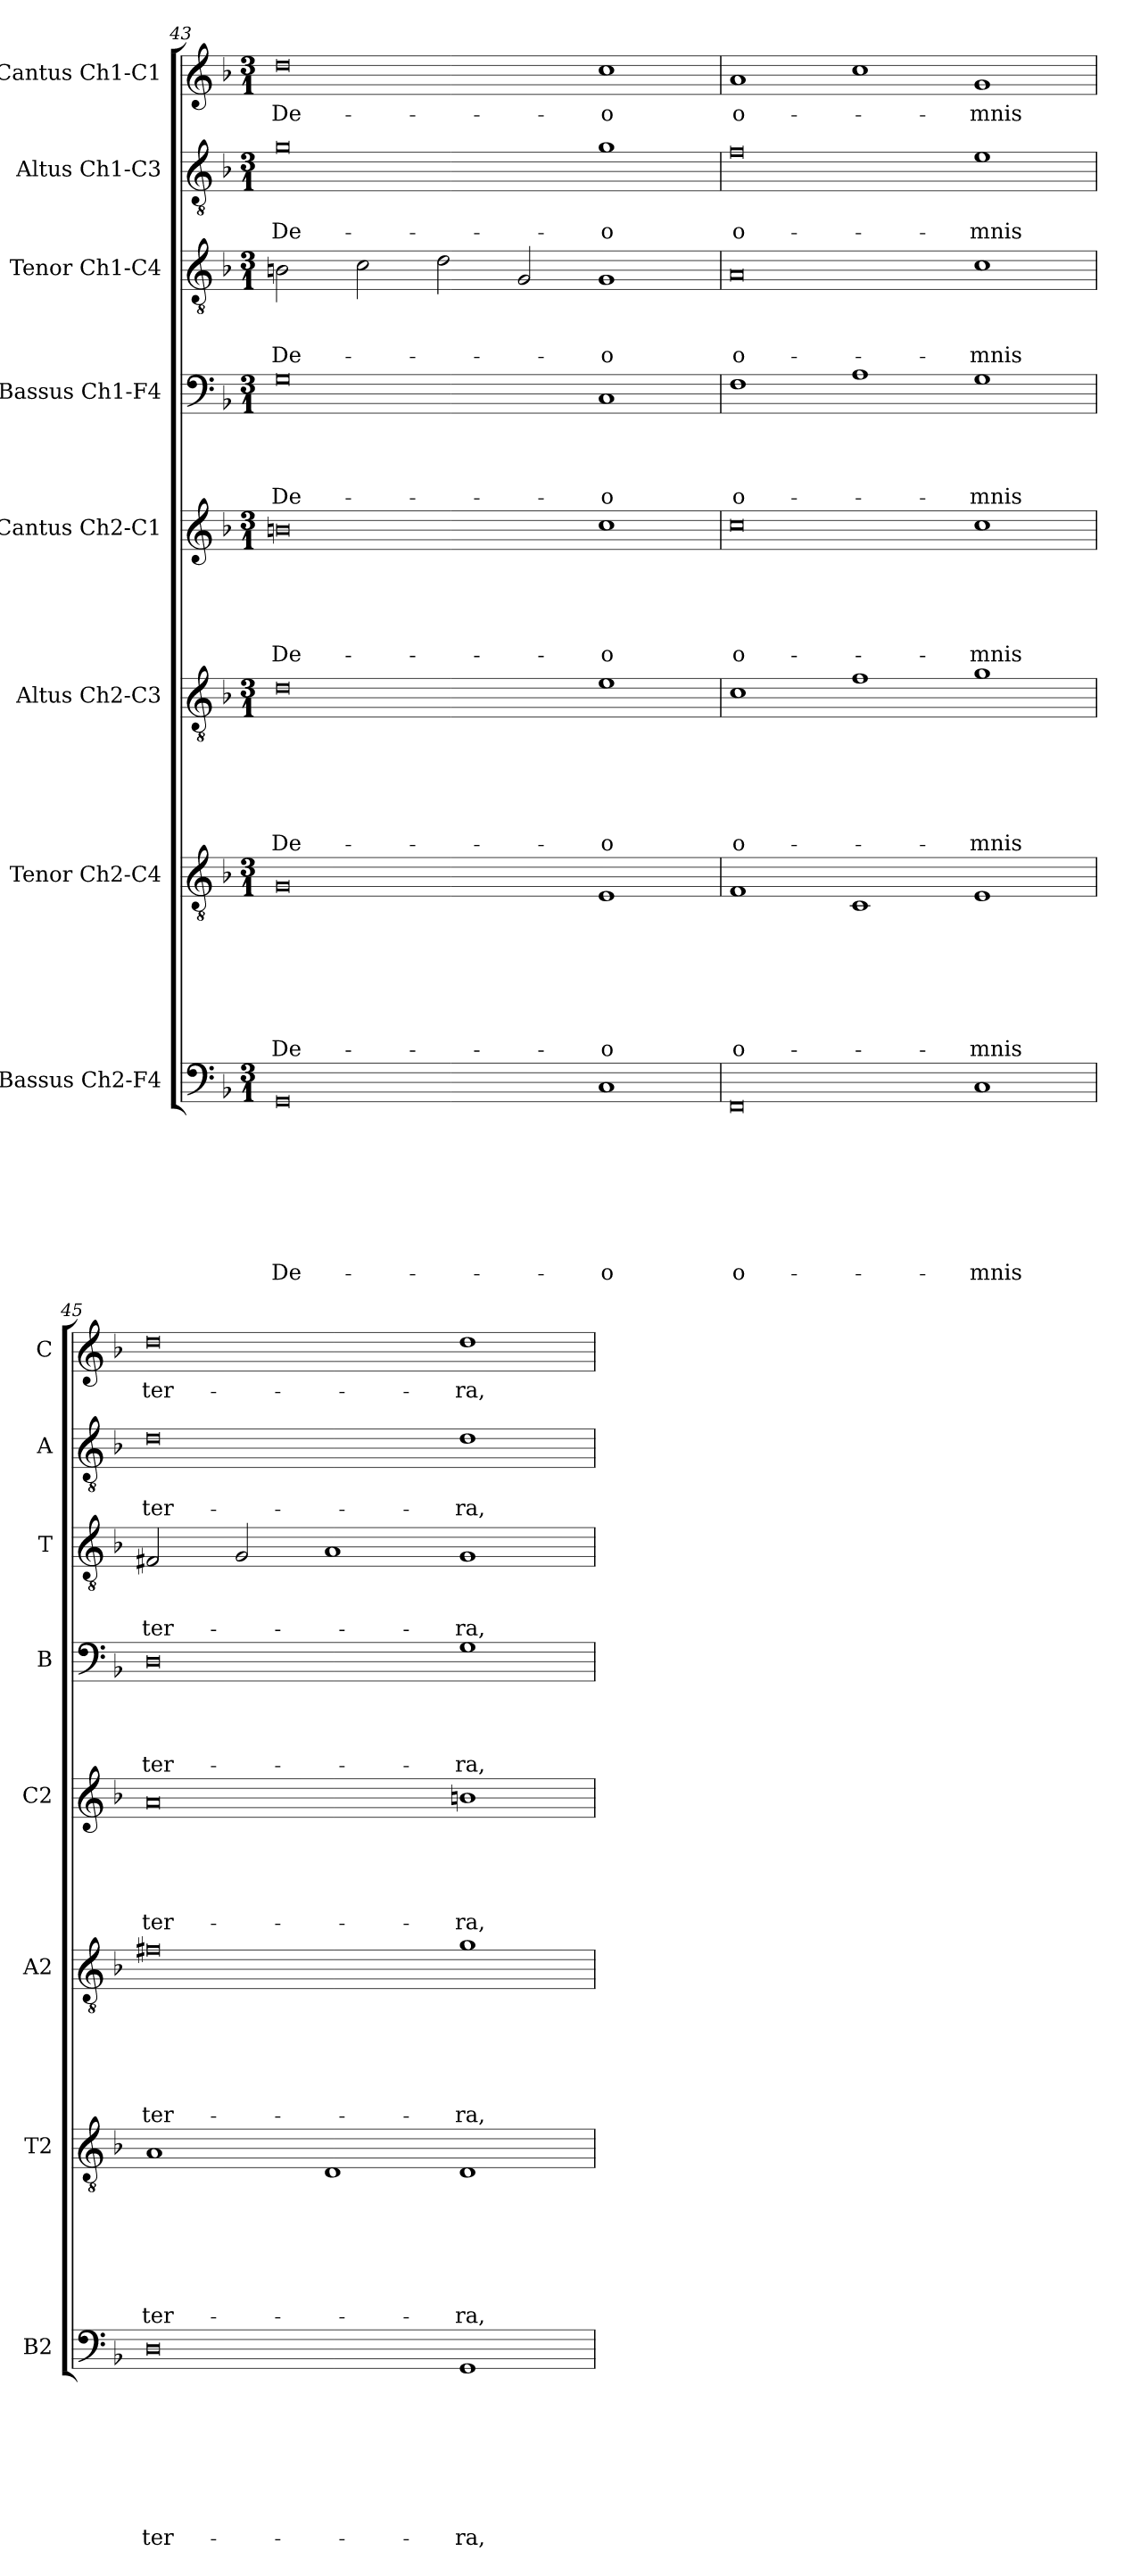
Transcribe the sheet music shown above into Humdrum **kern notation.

**kern	**text	**text	**text	**text	**text	**text	**text	**text	**kern	**text	**text	**text	**text	**text	**text	**text	**kern	**text	**text	**text	**text	**text	**text	**kern	**text	**text	**text	**text	**text	**kern	**text	**text	**text	**text	**kern	**text	**text	**text	**kern	**text	**text	**kern	**text
*part8	*part8	*part8	*part8	*part8	*part8	*part8	*part8	*part8	*part7	*part7	*part7	*part7	*part7	*part7	*part7	*part7	*part6	*part6	*part6	*part6	*part6	*part6	*part6	*part5	*part5	*part5	*part5	*part5	*part5	*part4	*part4	*part4	*part4	*part4	*part3	*part3	*part3	*part3	*part2	*part2	*part2	*part1	*part1
*staff8	*staff8	*staff8	*staff8	*staff8	*staff8	*staff8	*staff8	*staff8	*staff7	*staff7	*staff7	*staff7	*staff7	*staff7	*staff7	*staff7	*staff6	*staff6	*staff6	*staff6	*staff6	*staff6	*staff6	*staff5	*staff5	*staff5	*staff5	*staff5	*staff5	*staff4	*staff4	*staff4	*staff4	*staff4	*staff3	*staff3	*staff3	*staff3	*staff2	*staff2	*staff2	*staff1	*staff1
*I"Bassus Ch2-F4	*	*	*	*	*	*	*	*	*I"Tenor Ch2-C4	*	*	*	*	*	*	*	*I"Altus Ch2-C3	*	*	*	*	*	*	*I"Cantus Ch2-C1	*	*	*	*	*	*I"Bassus Ch1-F4	*	*	*	*	*I"Tenor Ch1-C4	*	*	*	*I"Altus Ch1-C3	*	*	*I"Cantus Ch1-C1	*
*I'B2	*	*	*	*	*	*	*	*	*I'T2	*	*	*	*	*	*	*	*I'A2	*	*	*	*	*	*	*I'C2	*	*	*	*	*	*I'B	*	*	*	*	*I'T	*	*	*	*I'A	*	*	*I'C	*
*clefF4	*	*	*	*	*	*	*	*	*clefGv2	*	*	*	*	*	*	*	*clefGv2	*	*	*	*	*	*	*clefG2	*	*	*	*	*	*clefF4	*	*	*	*	*clefGv2	*	*	*	*clefGv2	*	*	*clefG2	*
*k[b-]	*	*	*	*	*	*	*	*	*k[b-]	*	*	*	*	*	*	*	*k[b-]	*	*	*	*	*	*	*k[b-]	*	*	*	*	*	*k[b-]	*	*	*	*	*k[b-]	*	*	*	*k[b-]	*	*	*k[b-]	*
*F:	*	*	*	*	*	*	*	*	*F:	*	*	*	*	*	*	*	*F:	*	*	*	*	*	*	*F:	*	*	*	*	*	*F:	*	*	*	*	*F:	*	*	*	*F:	*	*	*F:	*
*M3/1	*	*	*	*	*	*	*	*	*M3/1	*	*	*	*	*	*	*	*M3/1	*	*	*	*	*	*	*M3/1	*	*	*	*	*	*M3/1	*	*	*	*	*M3/1	*	*	*	*M3/1	*	*	*M3/1	*
=43	=43	=43	=43	=43	=43	=43	=43	=43	=43	=43	=43	=43	=43	=43	=43	=43	=43	=43	=43	=43	=43	=43	=43	=43	=43	=43	=43	=43	=43	=43	=43	=43	=43	=43	=43	=43	=43	=43	=43	=43	=43	=43	=43
!	!	!	!	!	!	!	!	!LO:LY:b	!	!	!	!	!	!	!	!LO:LY:b	!	!	!	!	!	!	!LO:LY:b	!	!	!	!	!	!LO:LY:b	!	!	!	!	!LO:LY:b	!	!	!	!LO:LY:b	!	!	!LO:LY:b	!	!LO:LY:b
0GG	.	.	.	.	.	.	.	De-	0G	.	.	.	.	.	.	De-	0d	.	.	.	.	.	De-	0bn	.	.	.	.	De-	0G	.	.	.	De-	2Bn\	.	.	De-	0g	.	De-	0dd	De-
.	.	.	.	.	.	.	.	.	.	.	.	.	.	.	.	.	.	.	.	.	.	.	.	.	.	.	.	.	.	.	.	.	.	.	2c\	.	.	.	.	.	.	.	.
.	.	.	.	.	.	.	.	.	.	.	.	.	.	.	.	.	.	.	.	.	.	.	.	.	.	.	.	.	.	.	.	.	.	.	2d\	.	.	.	.	.	.	.	.
.	.	.	.	.	.	.	.	.	.	.	.	.	.	.	.	.	.	.	.	.	.	.	.	.	.	.	.	.	.	.	.	.	.	.	2G/	.	.	.	.	.	.	.	.
!	!	!	!	!	!	!	!	!LO:LY:b	!	!	!	!	!	!	!	!LO:LY:b	!	!	!	!	!	!	!LO:LY:b	!	!	!	!	!	!LO:LY:b	!	!	!	!	!LO:LY:b	!	!	!	!LO:LY:b	!	!	!LO:LY:b	!	!LO:LY:b
1C	.	.	.	.	.	.	.	-o	1E	.	.	.	.	.	.	-o	1e	.	.	.	.	.	-o	1cc	.	.	.	.	-o	1C	.	.	.	-o	1G	.	.	-o	1g	.	-o	1cc	-o
=44	=44	=44	=44	=44	=44	=44	=44	=44	=44	=44	=44	=44	=44	=44	=44	=44	=44	=44	=44	=44	=44	=44	=44	=44	=44	=44	=44	=44	=44	=44	=44	=44	=44	=44	=44	=44	=44	=44	=44	=44	=44	=44	=44
!	!	!	!	!	!	!	!	!LO:LY:b	!	!	!	!	!	!	!	!LO:LY:b	!	!	!	!	!	!	!LO:LY:b	!	!	!	!	!	!LO:LY:b	!	!	!	!	!LO:LY:b	!	!	!	!LO:LY:b	!	!	!LO:LY:b	!	!LO:LY:b
0FF	.	.	.	.	.	.	.	o-	1F	.	.	.	.	.	.	o-	1c	.	.	.	.	.	o-	0cc	.	.	.	.	o-	1F	.	.	.	o-	0A	.	.	o-	0f	.	o-	1a	o-
.	.	.	.	.	.	.	.	.	1C	.	.	.	.	.	.	.	1f	.	.	.	.	.	.	.	.	.	.	.	.	1A	.	.	.	.	.	.	.	.	.	.	.	1cc	.
!	!	!	!	!	!	!	!	!LO:LY:b	!	!	!	!	!	!	!	!LO:LY:b	!	!	!	!	!	!	!LO:LY:b	!	!	!	!	!	!LO:LY:b	!	!	!	!	!LO:LY:b	!	!	!	!LO:LY:b	!	!	!LO:LY:b	!	!LO:LY:b
1C	.	.	.	.	.	.	.	-mnis	1E	.	.	.	.	.	.	-mnis	1g	.	.	.	.	.	-mnis	1cc	.	.	.	.	-mnis	1G	.	.	.	-mnis	1c	.	.	-mnis	1e	.	-mnis	1g	-mnis
=45	=45	=45	=45	=45	=45	=45	=45	=45	=45	=45	=45	=45	=45	=45	=45	=45	=45	=45	=45	=45	=45	=45	=45	=45	=45	=45	=45	=45	=45	=45	=45	=45	=45	=45	=45	=45	=45	=45	=45	=45	=45	=45	=45
!	!	!	!	!	!	!	!	!LO:LY:b	!	!	!	!	!	!	!	!LO:LY:b	!	!	!	!	!	!	!LO:LY:b	!	!	!	!	!	!LO:LY:b	!	!	!	!	!LO:LY:b	!	!	!	!LO:LY:b	!	!	!LO:LY:b	!	!LO:LY:b
0D	.	.	.	.	.	.	.	ter-	1A	.	.	.	.	.	.	ter-	0f#X	.	.	.	.	.	ter-	0a	.	.	.	.	ter-	0D	.	.	.	ter-	2F#X/	.	.	ter-	0d	.	ter-	0dd	ter-
.	.	.	.	.	.	.	.	.	.	.	.	.	.	.	.	.	.	.	.	.	.	.	.	.	.	.	.	.	.	.	.	.	.	.	2G/	.	.	.	.	.	.	.	.
.	.	.	.	.	.	.	.	.	1D	.	.	.	.	.	.	.	.	.	.	.	.	.	.	.	.	.	.	.	.	.	.	.	.	.	1A	.	.	.	.	.	.	.	.
!	!	!	!	!	!	!	!	!LO:LY:b	!	!	!	!	!	!	!	!LO:LY:b	!	!	!	!	!	!	!LO:LY:b	!	!	!	!	!	!LO:LY:b	!	!	!	!	!LO:LY:b	!	!	!	!LO:LY:b	!	!	!LO:LY:b	!	!LO:LY:b
1GG	.	.	.	.	.	.	.	-ra,	1D	.	.	.	.	.	.	-ra,	1g	.	.	.	.	.	-ra,	1bn	.	.	.	.	-ra,	1G	.	.	.	-ra,	1G	.	.	-ra,	1d	.	-ra,	1dd	-ra,
=	=	=	=	=	=	=	=	=	=	=	=	=	=	=	=	=	=	=	=	=	=	=	=	=	=	=	=	=	=	=	=	=	=	=	=	=	=	=	=	=	=	=	=
*-	*-	*-	*-	*-	*-	*-	*-	*-	*-	*-	*-	*-	*-	*-	*-	*-	*-	*-	*-	*-	*-	*-	*-	*-	*-	*-	*-	*-	*-	*-	*-	*-	*-	*-	*-	*-	*-	*-	*-	*-	*-	*-	*-
